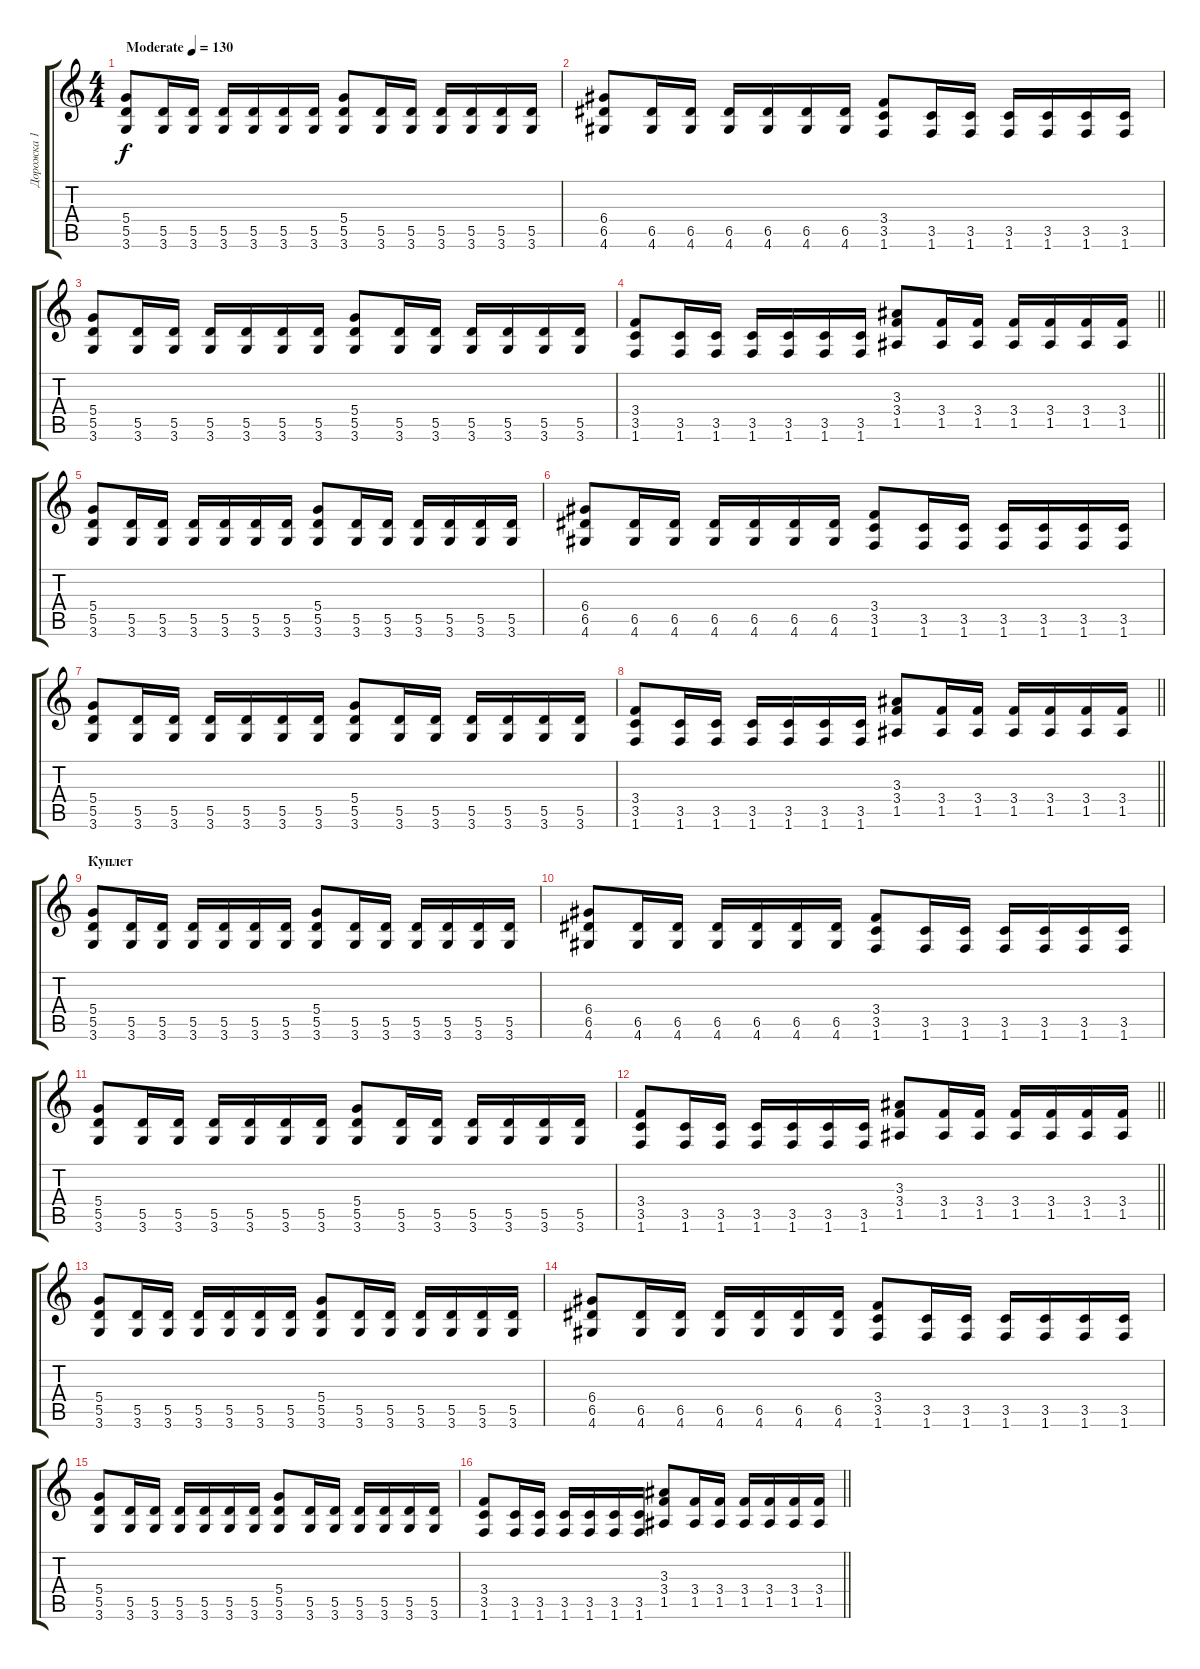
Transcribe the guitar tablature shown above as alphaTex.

\track ("Дорожка 1" "Дорожка 1") {instrument distortionguitar}
\staff {score tabs}
\tuning (E4 B3 G3 D3 A2 E2) {hide}
\ts (4 4)
\tempo (130 "Moderate")
\clef g2
\ks c
(5.4 5.5 3.6).8{dy f instrument distortionguitar} (5.5 3.6).16 (5.5 3.6).16 (5.5 3.6).16 (5.5 3.6).16 (5.5 3.6).16 (5.5 3.6).16 (5.4 5.5 3.6).8 (5.5 3.6).16 (5.5 3.6).16 (5.5 3.6).16 (5.5 3.6).16 (5.5 3.6).16 (5.5 3.6).16 |
(6.4 6.5 4.6).8 (6.5 4.6).16 (6.5 4.6).16 (6.5 4.6).16 (6.5 4.6).16 (6.5 4.6).16 (6.5 4.6).16 (3.4 3.5 1.6).8 (3.5 1.6).16 (3.5 1.6).16 (3.5 1.6).16 (3.5 1.6).16 (3.5 1.6).16 (3.5 1.6).16 |
(5.4 5.5 3.6).8 (5.5 3.6).16 (5.5 3.6).16 (5.5 3.6).16 (5.5 3.6).16 (5.5 3.6).16 (5.5 3.6).16 (5.4 5.5 3.6).8 (5.5 3.6).16 (5.5 3.6).16 (5.5 3.6).16 (5.5 3.6).16 (5.5 3.6).16 (5.5 3.6).16 |
\barLineRight lightlight
(3.4 3.5 1.6).8 (3.5 1.6).16 (3.5 1.6).16 (3.5 1.6).16 (3.5 1.6).16 (3.5 1.6).16 (3.5 1.6).16 (3.3 3.4 1.5).8 (3.4 1.5).16 (3.4 1.5).16 (3.4 1.5).16 (3.4 1.5).16 (3.4 1.5).16 (3.4 1.5).16 |
(5.4 5.5 3.6).8 (5.5 3.6).16 (5.5 3.6).16 (5.5 3.6).16 (5.5 3.6).16 (5.5 3.6).16 (5.5 3.6).16 (5.4 5.5 3.6).8 (5.5 3.6).16 (5.5 3.6).16 (5.5 3.6).16 (5.5 3.6).16 (5.5 3.6).16 (5.5 3.6).16 |
(6.4 6.5 4.6).8 (6.5 4.6).16 (6.5 4.6).16 (6.5 4.6).16 (6.5 4.6).16 (6.5 4.6).16 (6.5 4.6).16 (3.4 3.5 1.6).8 (3.5 1.6).16 (3.5 1.6).16 (3.5 1.6).16 (3.5 1.6).16 (3.5 1.6).16 (3.5 1.6).16 |
(5.4 5.5 3.6).8 (5.5 3.6).16 (5.5 3.6).16 (5.5 3.6).16 (5.5 3.6).16 (5.5 3.6).16 (5.5 3.6).16 (5.4 5.5 3.6).8 (5.5 3.6).16 (5.5 3.6).16 (5.5 3.6).16 (5.5 3.6).16 (5.5 3.6).16 (5.5 3.6).16 |
\barLineRight lightlight
(3.4 3.5 1.6).8 (3.5 1.6).16 (3.5 1.6).16 (3.5 1.6).16 (3.5 1.6).16 (3.5 1.6).16 (3.5 1.6).16 (3.3 3.4 1.5).8 (3.4 1.5).16 (3.4 1.5).16 (3.4 1.5).16 (3.4 1.5).16 (3.4 1.5).16 (3.4 1.5).16 |
\section ("" "Куплет")
(5.4 5.5 3.6).8 (5.5 3.6).16 (5.5 3.6).16 (5.5 3.6).16 (5.5 3.6).16 (5.5 3.6).16 (5.5 3.6).16 (5.4 5.5 3.6).8 (5.5 3.6).16 (5.5 3.6).16 (5.5 3.6).16 (5.5 3.6).16 (5.5 3.6).16 (5.5 3.6).16 |
(6.4 6.5 4.6).8 (6.5 4.6).16 (6.5 4.6).16 (6.5 4.6).16 (6.5 4.6).16 (6.5 4.6).16 (6.5 4.6).16 (3.4 3.5 1.6).8 (3.5 1.6).16 (3.5 1.6).16 (3.5 1.6).16 (3.5 1.6).16 (3.5 1.6).16 (3.5 1.6).16 |
(5.4 5.5 3.6).8 (5.5 3.6).16 (5.5 3.6).16 (5.5 3.6).16 (5.5 3.6).16 (5.5 3.6).16 (5.5 3.6).16 (5.4 5.5 3.6).8 (5.5 3.6).16 (5.5 3.6).16 (5.5 3.6).16 (5.5 3.6).16 (5.5 3.6).16 (5.5 3.6).16 |
\barLineRight lightlight
(3.4 3.5 1.6).8 (3.5 1.6).16 (3.5 1.6).16 (3.5 1.6).16 (3.5 1.6).16 (3.5 1.6).16 (3.5 1.6).16 (3.3 3.4 1.5).8 (3.4 1.5).16 (3.4 1.5).16 (3.4 1.5).16 (3.4 1.5).16 (3.4 1.5).16 (3.4 1.5).16 |
(5.4 5.5 3.6).8 (5.5 3.6).16 (5.5 3.6).16 (5.5 3.6).16 (5.5 3.6).16 (5.5 3.6).16 (5.5 3.6).16 (5.4 5.5 3.6).8 (5.5 3.6).16 (5.5 3.6).16 (5.5 3.6).16 (5.5 3.6).16 (5.5 3.6).16 (5.5 3.6).16 |
(6.4 6.5 4.6).8 (6.5 4.6).16 (6.5 4.6).16 (6.5 4.6).16 (6.5 4.6).16 (6.5 4.6).16 (6.5 4.6).16 (3.4 3.5 1.6).8 (3.5 1.6).16 (3.5 1.6).16 (3.5 1.6).16 (3.5 1.6).16 (3.5 1.6).16 (3.5 1.6).16 |
(5.4 5.5 3.6).8 (5.5 3.6).16 (5.5 3.6).16 (5.5 3.6).16 (5.5 3.6).16 (5.5 3.6).16 (5.5 3.6).16 (5.4 5.5 3.6).8 (5.5 3.6).16 (5.5 3.6).16 (5.5 3.6).16 (5.5 3.6).16 (5.5 3.6).16 (5.5 3.6).16 |
\barLineRight lightlight
(3.4 3.5 1.6).8 (3.5 1.6).16 (3.5 1.6).16 (3.5 1.6).16 (3.5 1.6).16 (3.5 1.6).16 (3.5 1.6).16 (3.3 3.4 1.5).8 (3.4 1.5).16 (3.4 1.5).16 (3.4 1.5).16 (3.4 1.5).16 (3.4 1.5).16 (3.4 1.5).16
